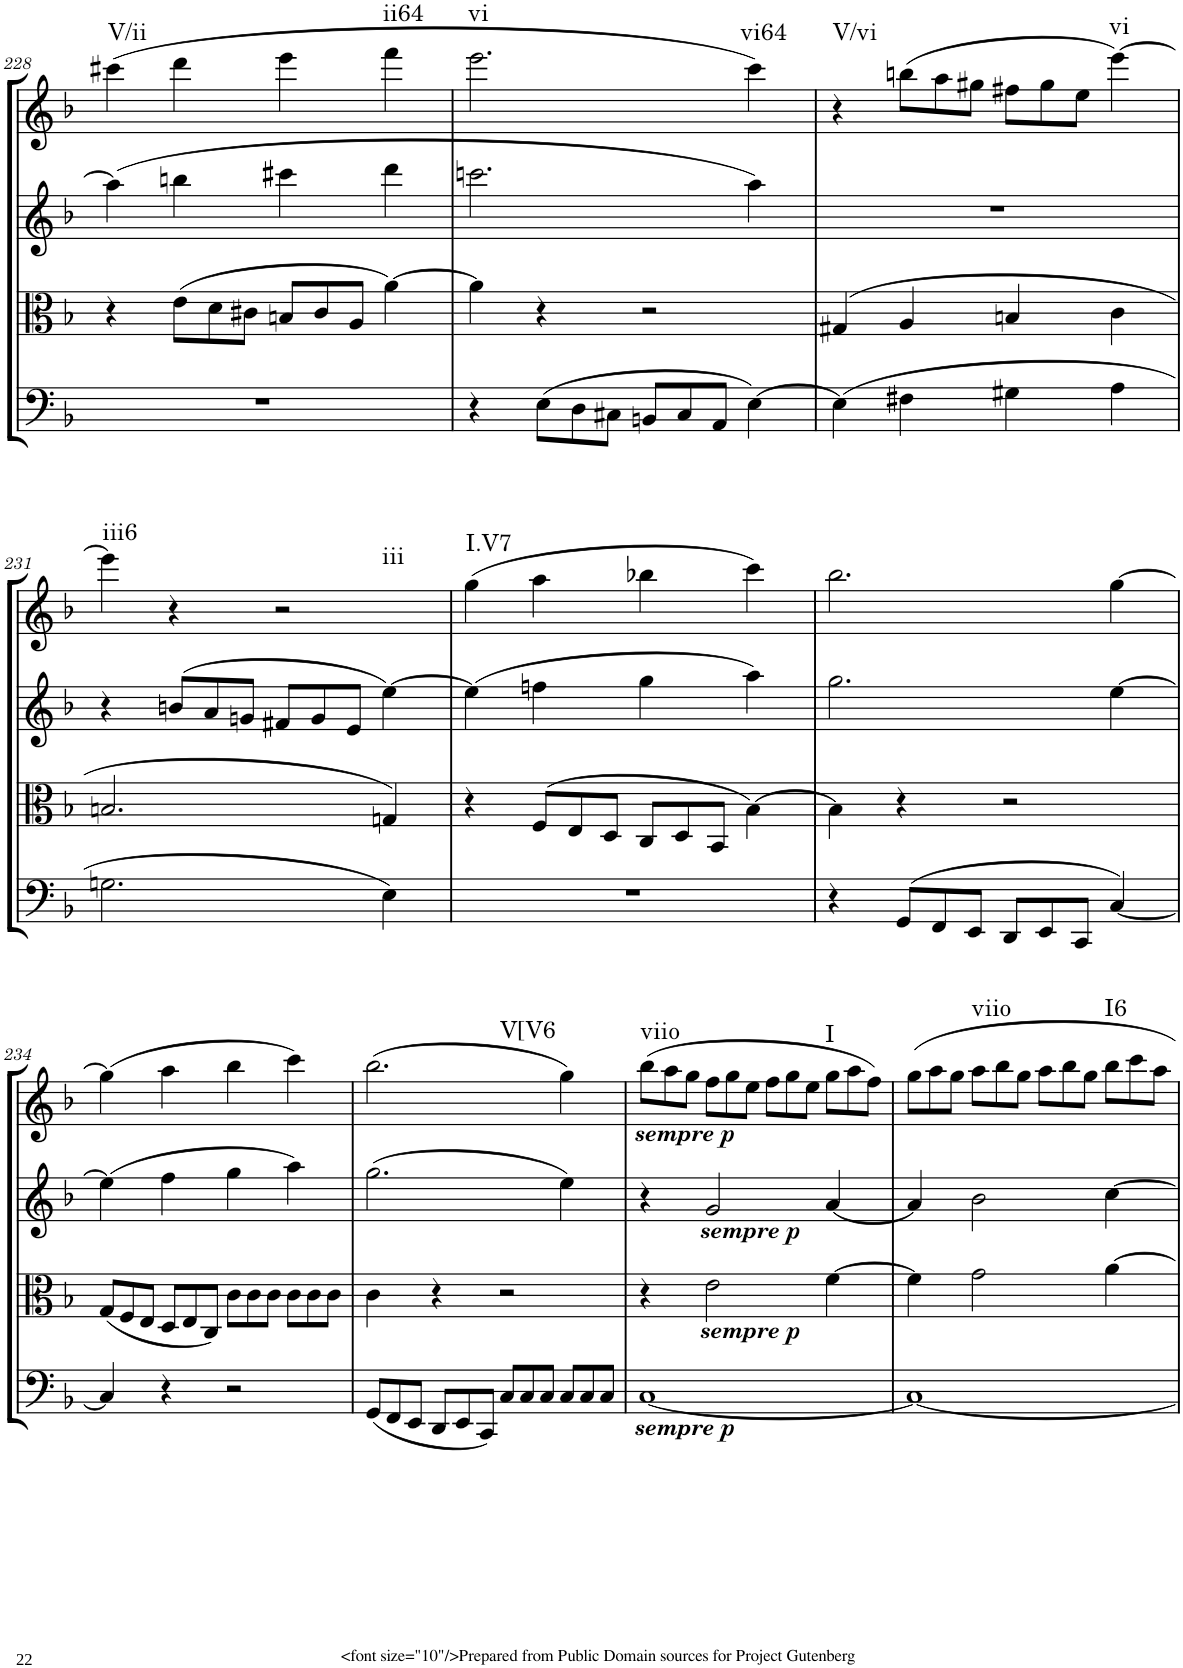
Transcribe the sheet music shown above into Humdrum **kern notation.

**kern	**kern	**kern	**kern	**harte
*part4	*part3	*part2	*part1	*part1
*staff4	*staff3	*staff2	*staff1	*
*I"Cello	*I"Viola	*I"2nd Violin	*I"1st Violin	*
*	*I'Vla	*I'Vln	*I'Vln	*
!!LO:PB:g=z
*clefF4	*clefC3	*clefG2	*clefG2	*
*k[b-]	*k[b-]	*k[b-]	*k[b-]	*
*M4/4	*M4/4	*M4/4	*M4/4	*
*met(c)	*met(c)	*met(c)	*met(c)	*
=228	=228	=228	=228	=228
!	!	!	!	!LO:H:kt=V/ii
1r	4r	(4aa\]	(4ccc#X\	N
*	*Xtuplet	*	*	*
.	(12e\L	4bbn\	4ddd\	.
.	12d\	.	.	.
.	12c#X\J	.	.	.
.	12Bn/L	4ccc#X\	4eee\	.
.	12c#/	.	.	.
.	12A/J	.	.	.
!	!	!	!	!LO:H:kt=ii64
.	[4a\)	4ddd\	4fff\	N
=229	=229	=229	=229	=229
!	!	!	!	!LO:H:kt=vi
4r	4a\]	2.cccn\	2.eee\	N
*Xtuplet	*	*	*	*
(12E\L	4r	.	.	.
12D\	.	.	.	.
12C#X\J	.	.	.	.
12BBn/L	2r	.	.	.
12C#/	.	.	.	.
12AA/J	.	.	.	.
!	!	!	!	!LO:H:kt=vi64
[4E\)	.	4aa\)	4ccc\)	N
=230	=230	=230	=230	=230
!	!	!	!	!LO:H:kt=V/vi
(4E\]	(4G#X/	1r	4r	N
*	*	*	*Xtuplet	*
4F#X\	4A/	.	(12bbn\L	.
.	.	.	12aa\	.
.	.	.	12gg#X\J	.
4G#X\	4Bn/	.	12ff#X\L	.
.	.	.	12gg#\	.
.	.	.	12ee\J	.
!	!	!	!	!LO:H:kt=vi
4A\	4c\	.	[4eee\)	N
!!LO:LB:g=z
=231	=231	=231	=231	=231
!	!	!	!	!LO:H:kt=iii6
2.Gn\	2.Bn/	4r	4eee\]	N
*	*	*Xtuplet	*	*
.	.	(12bn/L	4r	.
.	.	12a/	.	.
.	.	12gn/J	.	.
!	!	!	!	!LO:H:kt=iii
.	.	12f#X/L	2r	N
.	.	12g/	.	.
.	.	12e/J	.	.
4E\)	4Gn/)	[4ee\)	.	.
=232	=232	=232	=232	=232
!	!	!	!	!LO:H:kt=I.V7
1r	4r	(4ee\]	(4gg\	N
.	(12F/L	4ffn\	4aa\	.
.	12E/	.	.	.
.	12D/J	.	.	.
.	12C/L	4gg\	4bb-X\	.
.	12D/	.	.	.
.	12BB-/J	.	.	.
.	[4B-\)	4aa\)	4ccc\)	.
=233	=233	=233	=233	=233
4r	4B-\]	2.gg\	2.bb-\	.
(>12GG/L	4r	.	.	.
12FF/	.	.	.	.
12EE/J	.	.	.	.
12DD/L	2r	.	.	.
12EE/	.	.	.	.
12CC/J	.	.	.	.
[4C/)	.	[4ee\	[4gg\	.
!!LO:LB:g=z
=234	=234	=234	=234	=234
4C/]	(12G/L	(4ee\]	(4gg\]	.
.	12F/	.	.	.
.	12E/J	.	.	.
4r	12D/L	4ff\	4aa\	.
.	12E/	.	.	.
.	12C/J)	.	.	.
2r	12c\L	4gg\	4bb-\	.
.	12c\	.	.	.
.	12c\J	.	.	.
.	12c\L	4aa\)	4ccc\)	.
.	12c\	.	.	.
.	12c\J	.	.	.
=235	=235	=235	=235	=235
!	!	!	!	!LO:H:kt=V[V6
(12GG/L	4c\	(2.gg\	(2.bb-\	N
12FF/	.	.	.	.
12EE/J	.	.	.	.
12DD/L	4r	.	.	.
12EE/	.	.	.	.
12CC/J)	.	.	.	.
12C/L	2r	.	.	.
12C/	.	.	.	.
12C/J	.	.	.	.
12C/L	.	4ee\)	4gg\)	.
12C/	.	.	.	.
12C/J	.	.	.	.
=236	=236	=236	=236	=236
!	!	!	!LO:TX:b:Bi:t=sempre	!
!LO:TX:b:Bi:t=sempre	!	!	!	!
!	!	!	!	!LO:H:kt=viio
[1C	4r	4r	(12bb-\L	N
.	.	.	12aa\	.
.	.	.	12gg\J	.
!	!	!LO:TX:b:Bi:t=sempre	!	!
!	!LO:TX:b:Bi:t=sempre	!	!	!
.	2e\	2g/	12ff\L	.
.	.	.	12gg\	.
.	.	.	12ee\J	.
.	.	.	12ff\L	.
.	.	.	12gg\	.
.	.	.	12ee\J	.
!	!	!	!	!LO:H:kt=I
.	[4f\	[4a/	12gg\L	N
.	.	.	12aa\	.
.	.	.	12ff\J)	.
=237	=237	=237	=237	=237
1C_	4f\]	4a/]	12gg\L	.
.	.	.	12aa\	.
.	.	.	12gg\J	.
!	!	!	!	!LO:H:kt=viio
.	2g\	2b-\	12aa\L	N
.	.	.	12bb-\	.
.	.	.	12gg\J	.
.	.	.	12aa\L	.
.	.	.	12bb-\	.
.	.	.	12gg\J	.
!	!	!	!	!LO:H:kt=I6
.	[4a\	[4cc\	12bb-\L	N
.	.	.	12ccc\	.
.	.	.	12aa\J	.
=	=	=	=	=
*-	*-	*-	*-	*-
